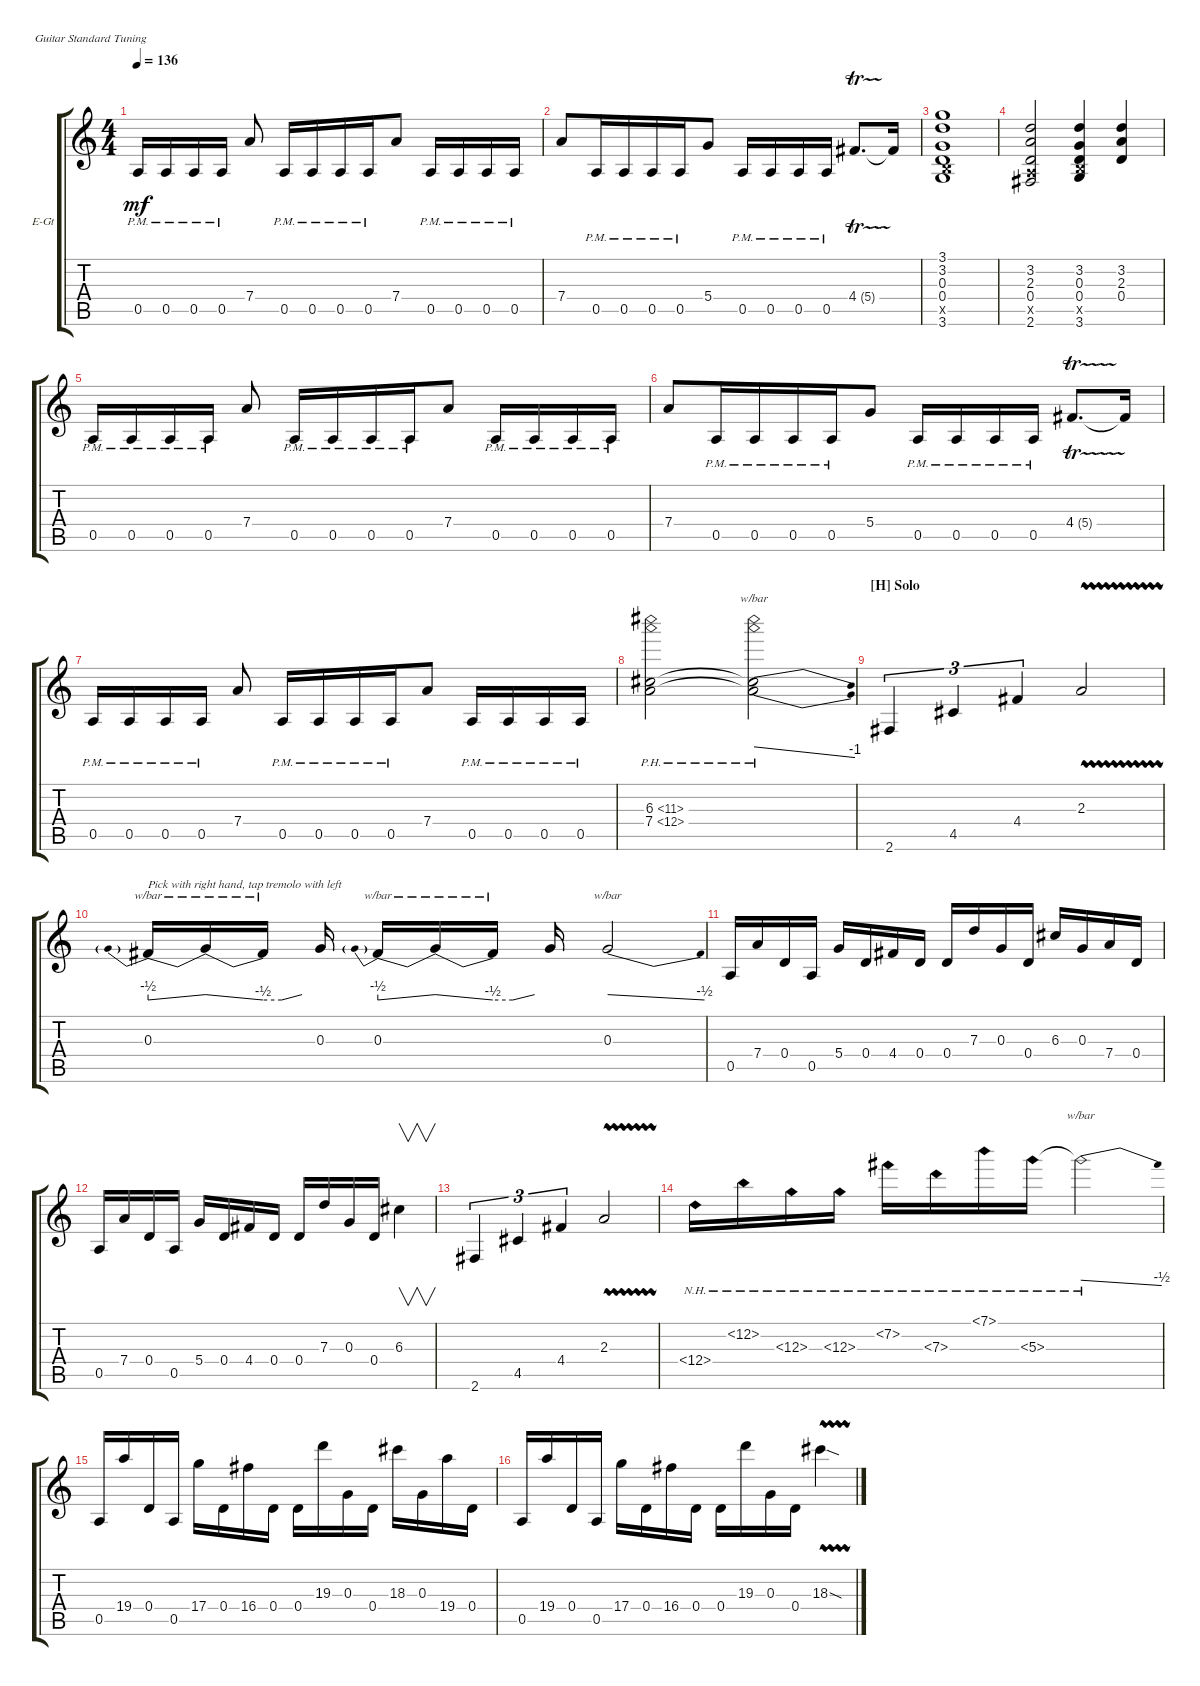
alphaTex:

\defaultSystemsLayout 4
\bracketExtendMode groupsimilarinstruments
\firstSystemTrackNameOrientation horizontal
\otherSystemsTrackNameOrientation horizontal
\track ("Electric Guitar" "E-Gt") {instrument distortionguitar}
\staff {score tabs}
\tuning (E4 B3 G3 D3 A2 E2)
\ts (4 4)
\tempo 136
\clef g2
\ks c
0.5{pm}.16{dy mf} 0.5{pm}.16 0.5{pm}.16 0.5{pm}.16 7.4.8{beam split} 0.5{pm}.16 0.5{pm}.16{beam merge} 0.5{pm}.16 0.5{pm}.16 7.4.8 0.5{pm}.16 0.5{pm}.16{beam merge} 0.5{pm}.16 0.5{pm}.16 |
7.4.8 0.5{pm}.16 0.5{pm}.16{beam merge} 0.5{pm}.16 0.5{pm}.16 5.4.8 0.5{pm}.16 0.5{pm}.16{beam merge} 0.5{pm}.16 0.5{pm}.16 4.4{tr (5 16)}.8{d} 4.4{t}.16 |
(3.6 2.5{x} 0.4 0.3 3.2 3.1).1 |
(2.6 0.5{x} 0.4 2.3 3.2).2 (3.6 2.5{x} 0.4 0.3 3.2).4 (3.2 2.3 0.4).4 |
0.5{pm}.16 0.5{pm}.16 0.5{pm}.16 0.5{pm}.16 7.4.8{beam split} 0.5{pm}.16 0.5{pm}.16{beam merge} 0.5{pm}.16 0.5{pm}.16 7.4.8 0.5{pm}.16 0.5{pm}.16{beam merge} 0.5{pm}.16 0.5{pm}.16 |
7.4.8 0.5{pm}.16 0.5{pm}.16{beam merge} 0.5{pm}.16 0.5{pm}.16 5.4.8 0.5{pm}.16 0.5{pm}.16{beam merge} 0.5{pm}.16 0.5{pm}.16 4.4{tr (5 16)}.8{d} 4.4{t}.16 |
0.5{pm}.16 0.5{pm}.16 0.5{pm}.16 0.5{pm}.16 7.4.8{beam split} 0.5{pm}.16 0.5{pm}.16{beam merge} 0.5{pm}.16 0.5{pm}.16 7.4.8 0.5{pm}.16 0.5{pm}.16{beam merge} 0.5{pm}.16 0.5{pm}.16 |
(6.3{ph 5} 7.4{ph 5}).2 (6.3{ph 5 t} 7.4{ph 5 t}).2{tbe (dive default 0 0 45 -4)} |
\section ("H" "Solo")
2.6.4{tu (3 2)} 4.5.4{tu (3 2)} 4.4.4{tu (3 2)} 2.3{vw}.2 |
0.3.16{tbe (predivedive default 0 -2 30 0) txt "Pick with right hand, tap tremolo with left"} 0.3{t}.16{tbe (dive default 0 0 45 -2)} 0.3{t}.16{tbe (custom default 0 -2 21 -2 21 -2 43.8 0) beam split} 0.3.16 0.3.16{tbe (predivedive default 0 -2 30 0)} 0.3{t}.16{tbe (dive default 0 0 44.4 -2)} 0.3{t}.16{tbe (custom default 0 -2 21 -2 21 -2 43.8 0) beam split} 0.3{t}.16 0.3.2{tbe (dive default 0 0 45 -2)} |
0.5.16 7.4.16 0.4.16 0.5.16 5.4.16 0.4.16 4.4.16 0.4.16 0.4.16 7.3.16 0.3.16 0.4.16 6.3.16 0.3.16 7.4.16 0.4.16 |
0.5.16 7.4.16 0.4.16 0.5.16 5.4.16 0.4.16 4.4.16 0.4.16 0.4.16 7.3.16 0.3.16 0.4.16 6.3.4{v} |
2.6.4{tu (3 2)} 4.5.4{tu (3 2)} 4.4.4{tu (3 2)} 2.3{vw}.2 |
12.4{nh}.16 12.2{nh}.16 12.3{nh}.16 12.3{nh}.16 7.2{nh}.16 7.3{nh}.16 7.1{nh}.16 5.3{nh}.16 5.3{nh t}.2{tbe (dive default 0 0 45 -2)} |
0.5.16 19.4.16 0.4.16 0.5.16 17.4.16 0.4.16 16.4.16 0.4.16 0.4.16 19.3.16 0.3.16 0.4.16 18.3.16 0.3.16 19.4.16 0.4.16 |
0.5.16 19.4.16 0.4.16 0.5.16 17.4.16 0.4.16 16.4.16 0.4.16 0.4.16 19.3.16 0.3.16 0.4.16 18.3{vw sod}.4
